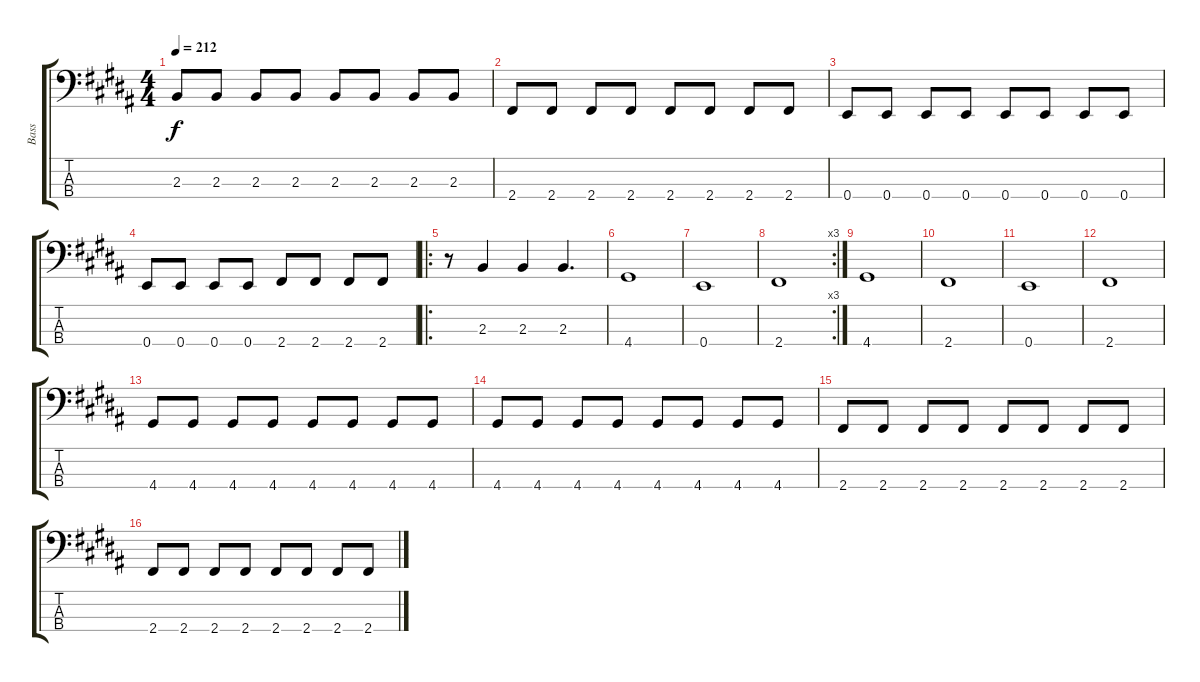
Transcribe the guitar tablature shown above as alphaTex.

\track ("Bass " "Bass ") {instrument electricbassfinger}
\staff {score tabs}
\tuning (G2 D2 A1 E1) {hide}
\ts (4 4)
\tempo 212
\clef f4
\ks b
2.3.8{dy f} 2.3.8 2.3.8 2.3.8 2.3.8 2.3.8 2.3.8 2.3.8 |
\ks g#minor
2.4.8 2.4.8 2.4.8 2.4.8 2.4.8 2.4.8 2.4.8 2.4.8 |
0.4.8 0.4.8 0.4.8 0.4.8 0.4.8 0.4.8 0.4.8 0.4.8 |
0.4.8 0.4.8 0.4.8 0.4.8 2.4.8 2.4.8 2.4.8 2.4.8 |
\ro
\ks b
r.8 2.3.4 2.3.4 2.3.4{d} |
\ks g#minor
4.4.1 |
0.4.1 |
\rc 3
2.4.1 |
\ks b
4.4.1 |
\ks g#minor
2.4.1 |
0.4.1 |
2.4.1 |
\ks b
4.4.8 4.4.8 4.4.8 4.4.8 4.4.8 4.4.8 4.4.8 4.4.8 |
\ks g#minor
4.4.8 4.4.8 4.4.8 4.4.8 4.4.8 4.4.8 4.4.8 4.4.8 |
2.4.8 2.4.8 2.4.8 2.4.8 2.4.8 2.4.8 2.4.8 2.4.8 |
2.4.8 2.4.8 2.4.8 2.4.8 2.4.8 2.4.8 2.4.8 2.4.8
